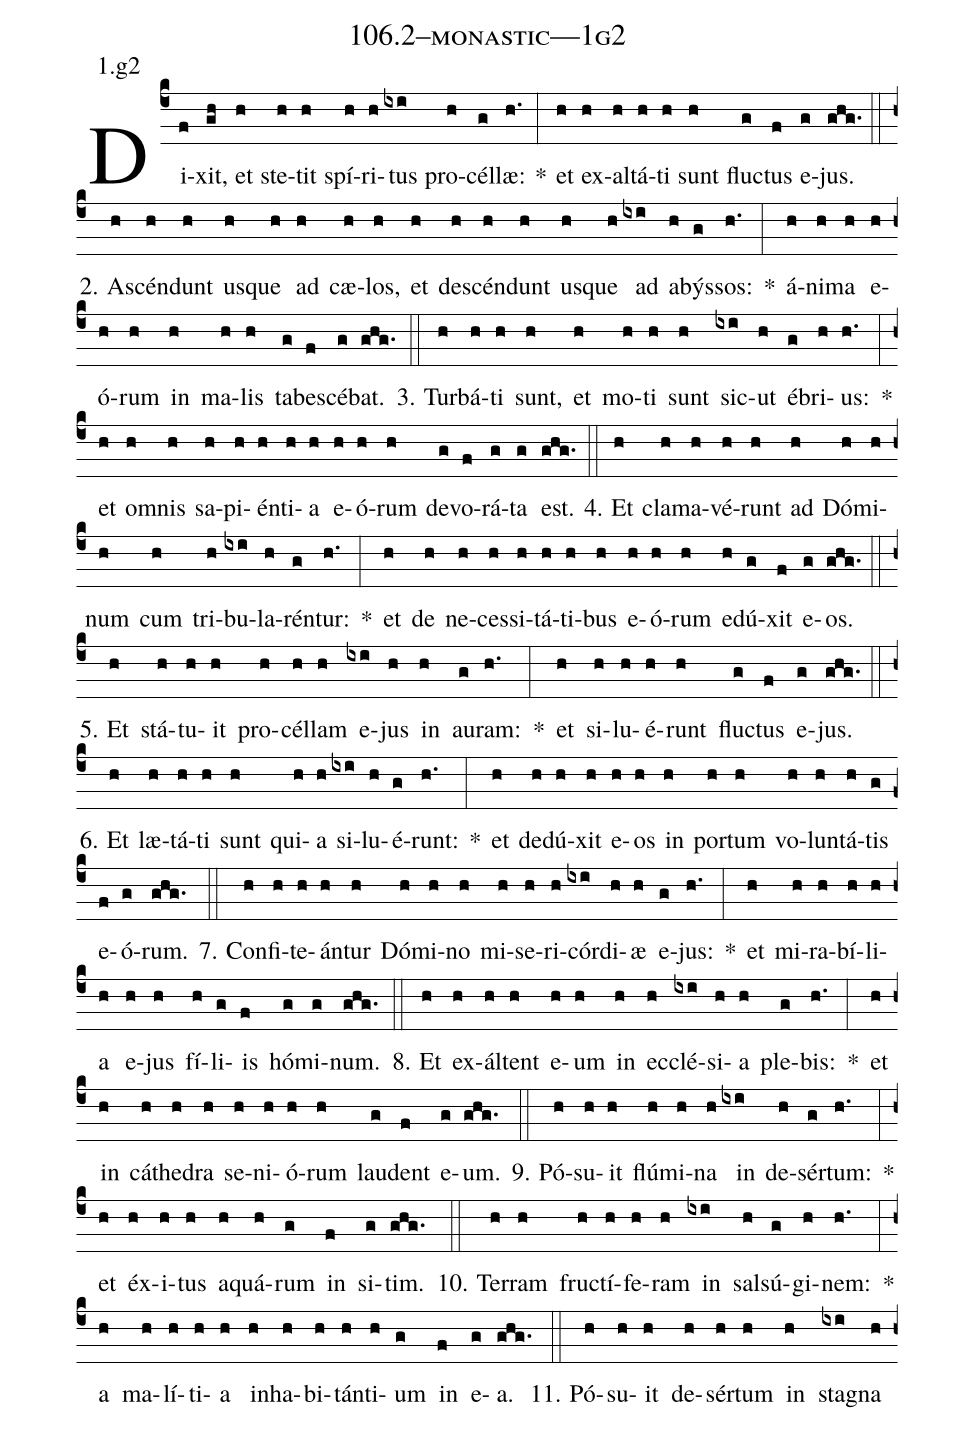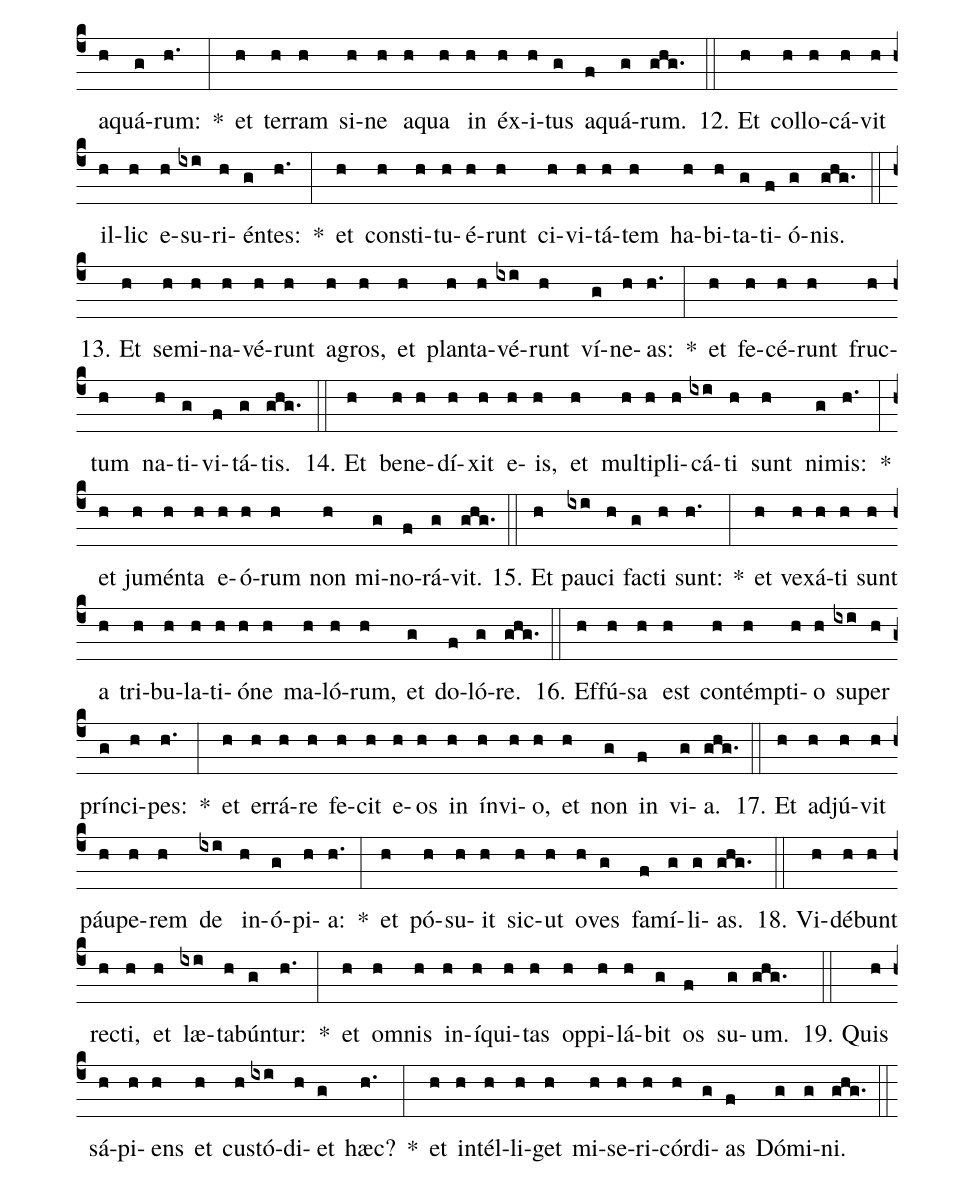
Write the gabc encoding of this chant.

name: 106.2--monastic---1g2;
annotation: 1.g2;
%%
(c4)Di(f)xit,(gh) et(h) ste(h)tit(h) spí(h)ri(h)tus(ixi) pro(h)cél(g)læ:(h.) *(:) et(h) ex(h)al(h)tá(h)ti(h) sunt(h) fluc(g)tus(f) e(g)jus.(ghg.) (::)
2. A(h)scén(h)dunt(h) us(h)que(h) ad(h) cæ(h)los,(h) et(h) de(h)scén(h)dunt(h) us(h)que(h) ad(ixi) a(h)býs(g)sos:(h.) *(:) á(h)ni(h)ma(h) e(h)ó(h)rum(h) in(h) ma(h)lis(h) ta(g)be(f)scé(g)bat.(ghg.) (::)
3. Tur(h)bá(h)ti(h) sunt,(h) et(h) mo(h)ti(h) sunt(h) sic(ixi)ut(h) é(g)bri(h)us:(h.) *(:) et(h) om(h)nis(h) sa(h)pi(h)én(h)ti(h)a(h) e(h)ó(h)rum(h) de(g)vo(f)rá(g)ta(g) est.(ghg.) (::)
4. Et(h) cla(h)ma(h)vé(h)runt(h) ad(h) Dó(h)mi(h)num(h) cum(h) tri(h)bu(ixi)la(h)rén(g)tur:(h.) *(:) et(h) de(h) ne(h)ces(h)si(h)tá(h)ti(h)bus(h) e(h)ó(h)rum(h) e(h)dú(g)xit(f) e(g)os.(ghg.) (::)
5. Et(h) stá(h)tu(h)it(h) pro(h)cél(h)lam(h) e(ixi)jus(h) in(h) au(g)ram:(h.) *(:) et(h) si(h)lu(h)é(h)runt(h) fluc(g)tus(f) e(g)jus.(ghg.) (::)
6. Et(h) læ(h)tá(h)ti(h) sunt(h) qui(h)a(h) si(ixi)lu(h)é(g)runt:(h.) *(:) et(h) de(h)dú(h)xit(h) e(h)os(h) in(h) por(h)tum(h) vo(h)lun(h)tá(h)tis(g) e(f)ó(g)rum.(ghg.) (::)
7. Con(h)fi(h)te(h)án(h)tur(h) Dó(h)mi(h)no(h) mi(h)se(h)ri(h)cór(ixi)di(h)æ(h) e(g)jus:(h.) *(:) et(h) mi(h)ra(h)bí(h)li(h)a(h) e(h)jus(h) fí(h)li(g)is(f) hó(g)mi(g)num.(ghg.) (::)
8. Et(h) ex(h)ál(h)tent(h) e(h)um(h) in(h) ec(h)clé(ixi)si(h)a(h) ple(g)bis:(h.) *(:) et(h) in(h) cá(h)the(h)dra(h) se(h)ni(h)ó(h)rum(h) lau(g)dent(f) e(g)um.(ghg.) (::)
9. Pó(h)su(h)it(h) flú(h)mi(h)na(h) in(ixi) de(h)sér(g)tum:(h.) *(:) et(h) éx(h)i(h)tus(h) a(h)quá(h)rum(g) in(f) si(g)tim.(ghg.) (::)
10. Ter(h)ram(h) fruc(h)tí(h)fe(h)ram(h) in(ixi) sal(h)sú(g)gi(h)nem:(h.) *(:) a(h) ma(h)lí(h)ti(h)a(h) in(h)ha(h)bi(h)tán(h)ti(h)um(g) in(f) e(g)a.(ghg.) (::)
11. Pó(h)su(h)it(h) de(h)sér(h)tum(h) in(h) sta(ixi)gna(h) a(h)quá(g)rum:(h.) *(:) et(h) ter(h)ram(h) si(h)ne(h) a(h)qua(h) in(h) éx(h)i(h)tus(g) a(f)quá(g)rum.(ghg.) (::)
12. Et(h) col(h)lo(h)cá(h)vit(h) il(h)lic(h) e(h)su(ixi)ri(h)én(g)tes:(h.) *(:) et(h) con(h)sti(h)tu(h)é(h)runt(h) ci(h)vi(h)tá(h)tem(h) ha(h)bi(h)ta(g)ti(f)ó(g)nis.(ghg.) (::)
13. Et(h) se(h)mi(h)na(h)vé(h)runt(h) a(h)gros,(h) et(h) plan(h)ta(h)vé(ixi)runt(h) ví(g)ne(h)as:(h.) *(:) et(h) fe(h)cé(h)runt(h) fruc(h)tum(h) na(h)ti(g)vi(f)tá(g)tis.(ghg.) (::)
14. Et(h) be(h)ne(h)dí(h)xit(h) e(h)is,(h) et(h) mul(h)ti(h)pli(h)cá(ixi)ti(h) sunt(h) ni(g)mis:(h.) *(:) et(h) ju(h)mén(h)ta(h) e(h)ó(h)rum(h) non(h) mi(g)no(f)rá(g)vit.(ghg.) (::)
15. Et(h) pau(ixi)ci(h) fac(g)ti(h) sunt:(h.) *(:) et(h) ve(h)xá(h)ti(h) sunt(h) a(h) tri(h)bu(h)la(h)ti(h)ó(h)ne(h) ma(h)ló(h)rum,(h) et(g) do(f)ló(g)re.(ghg.) (::)
16. Ef(h)fú(h)sa(h) est(h) con(h)témp(h)ti(h)o(h) su(ixi)per(h) prín(g)ci(h)pes:(h.) *(:) et(h) er(h)rá(h)re(h) fe(h)cit(h) e(h)os(h) in(h) ín(h)vi(h)o,(h) et(h) non(g) in(f) vi(g)a.(ghg.) (::)
17. Et(h) ad(h)jú(h)vit(h) páu(h)pe(h)rem(h) de(ixi) in(h)ó(g)pi(h)a:(h.) *(:) et(h) pó(h)su(h)it(h) sic(h)ut(h) o(h)ves(g) fa(f)mí(g)li(g)as.(ghg.) (::)
18. Vi(h)dé(h)bunt(h) rec(h)ti,(h) et(h) læ(ixi)ta(h)bún(g)tur:(h.) *(:) et(h) om(h)nis(h) in(h)í(h)qui(h)tas(h) op(h)pi(h)lá(h)bit(g) os(f) su(g)um.(ghg.) (::)
19. Quis(h) sá(h)pi(h)ens(h) et(h) cus(h)tó(ixi)di(h)et(g) hæc?(h.) *(:) et(h) in(h)tél(h)li(h)get(h) mi(h)se(h)ri(h)cór(h)di(g)as(f) Dó(g)mi(g)ni.(ghg.) (::)
